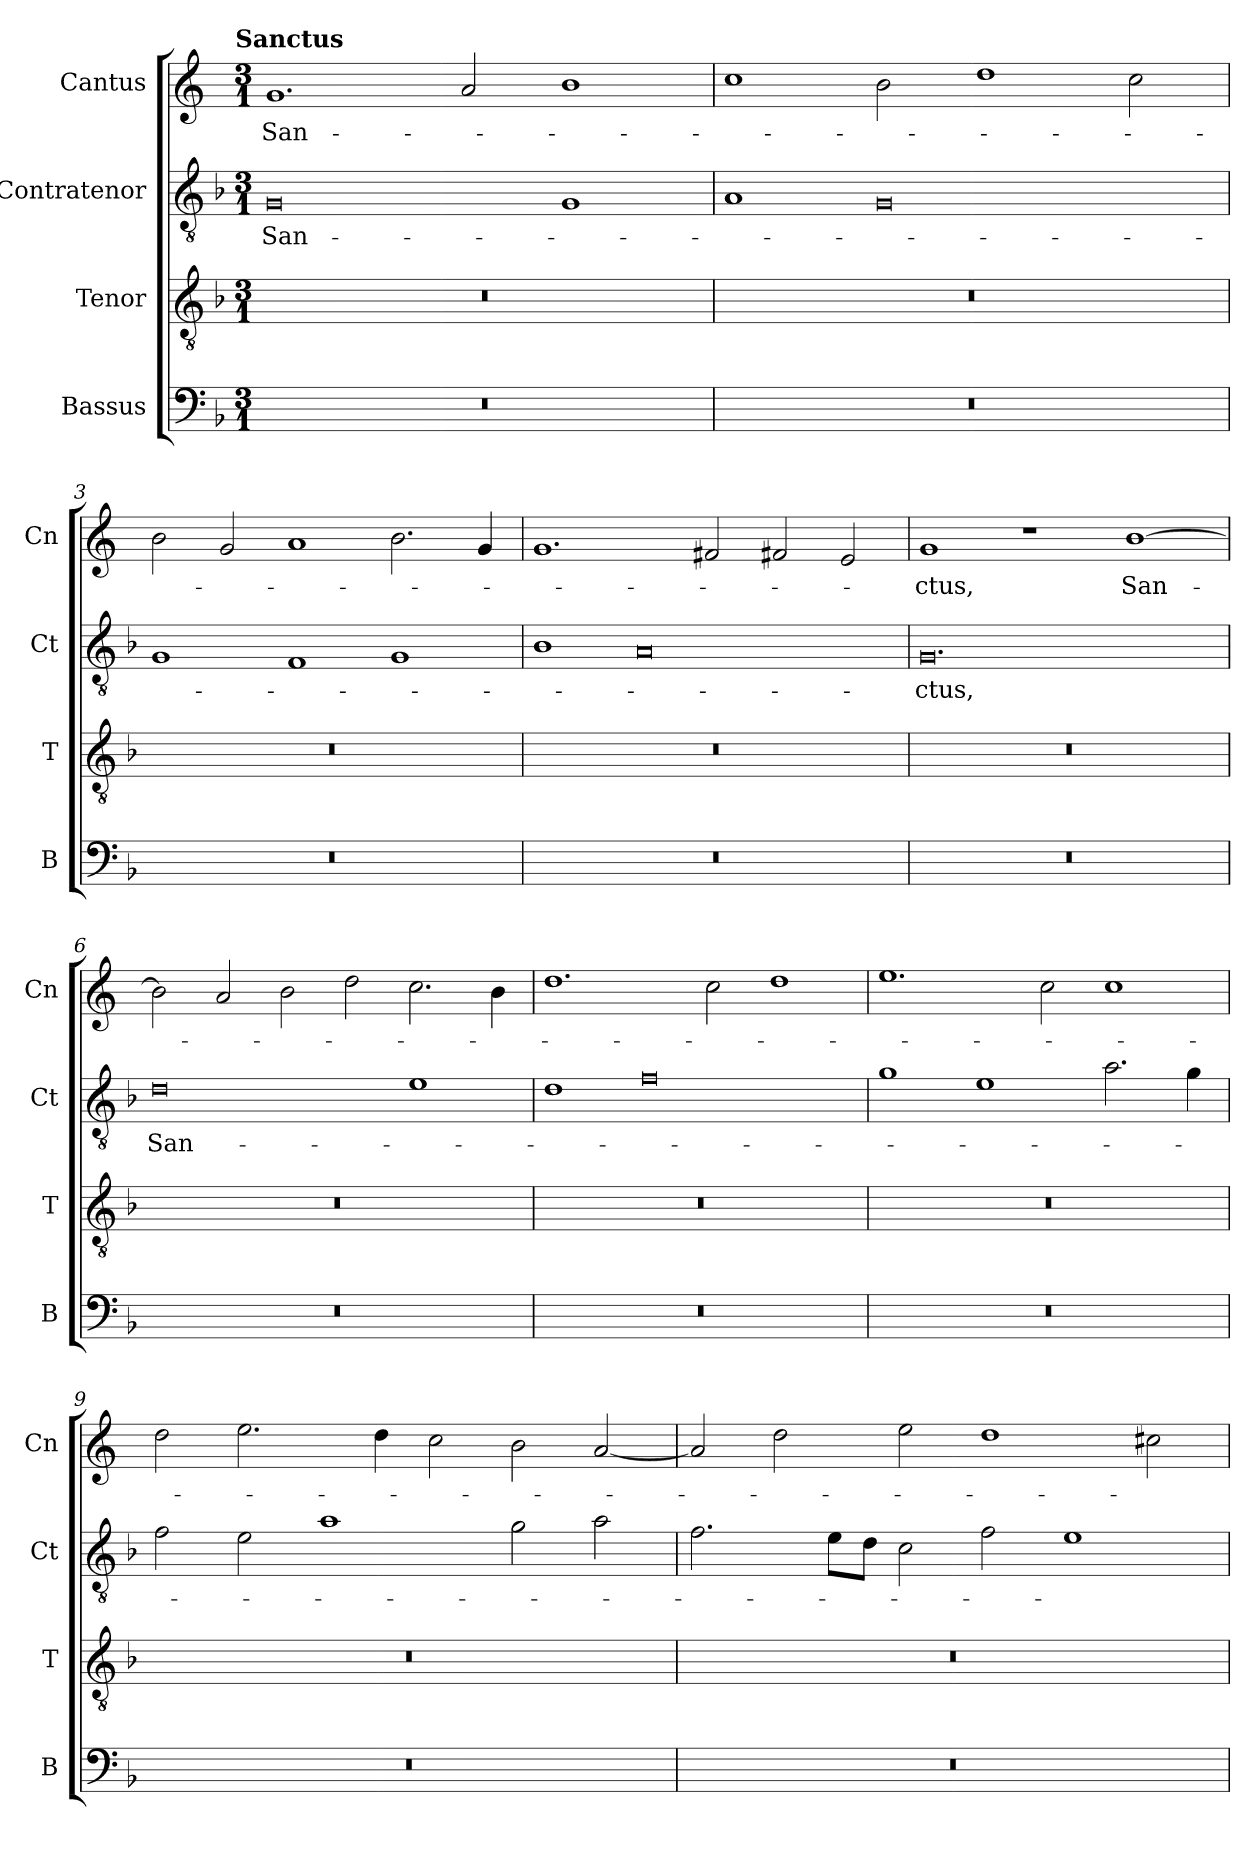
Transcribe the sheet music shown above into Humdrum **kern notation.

**kern	**kern	**kern	**text	**kern	**text
*part4	*part3	*part2	*part2	*part1	*part1
*staff4	*staff3	*staff2	*staff2	*staff1	*staff1
*I"Bassus	*I"Tenor	*I"Contratenor	*	*I"Cantus	*
*I'B	*I'T	*I'Ct	*	*I'Cn	*
*clefF4	*clefGv2	*clefGv2	*	*clefG2	*
*k[b-]	*k[b-]	*k[b-]	*	*k[]	*
!!LO:TX:omd:t=Sanctus
*M3/1	*M3/1	*M3/1	*	*M3/1	*
*MM320	*MM320	*MM320	*	*MM320	*
=1	=1	=1	=1	=1	=1
0.r	0.r	0G	San-	1.g	San-
.	.	.	.	2a/	.
.	.	1G	.	1b	.
=2	=2	=2	=2	=2	=2
0.r	0.r	1A	.	1cc	.
.	.	0G	.	2b\	.
.	.	.	.	1dd	.
.	.	.	.	2cc\	.
=3	=3	=3	=3	=3	=3
0.r	0.r	1G	.	2b\	.
.	.	.	.	2g/	.
.	.	1F	.	1a	.
.	.	1G	.	2.b\	.
.	.	.	.	4g/	.
=4	=4	=4	=4	=4	=4
0.r	0.r	1B-	.	1.g	.
.	.	0A	.	.	.
.	.	.	.	2f#X/	.
.	.	.	.	2f#X/	.
.	.	.	.	2e/	.
=5	=5	=5	=5	=5	=5
0.r	0.r	0.G	-ctus,	1g	-ctus,
.	.	.	.	1r	.
.	.	.	.	[1b	San-
=6	=6	=6	=6	=6	=6
0.r	0.r	0d	San-	2b\]	.
.	.	.	.	2a/	.
.	.	.	.	2b\	.
.	.	.	.	2dd\	.
.	.	1e	.	2.cc\	.
.	.	.	.	4b\	.
=7	=7	=7	=7	=7	=7
0.r	0.r	1d	.	1.dd	.
.	.	0f	.	.	.
.	.	.	.	2cc\	.
.	.	.	.	1dd	.
=8	=8	=8	=8	=8	=8
0.r	0.r	1g	.	1.ee	.
.	.	1e	.	.	.
.	.	.	.	2cc\	.
.	.	2.a\	.	1cc	.
.	.	4g\	.	.	.
=9	=9	=9	=9	=9	=9
0.r	0.r	2f\	.	2dd\	.
.	.	2e\	.	2.ee\	.
.	.	1a	.	.	.
.	.	.	.	4dd\	.
.	.	.	.	2cc\	.
.	.	2g\	.	2b\	.
.	.	2a\	.	[2a/	.
=10	=10	=10	=10	=10	=10
0.r	0.r	2.f\	.	2a/]	.
.	.	.	.	2dd\	.
.	.	8e\L	.	.	.
.	.	8d\J	.	.	.
.	.	2c\	.	2ee\	.
.	.	2f\	.	1dd	.
.	.	1e	.	.	.
.	.	.	.	2cc#X\	.
=	=	=	=	=	=
*-	*-	*-	*-	*-	*-
